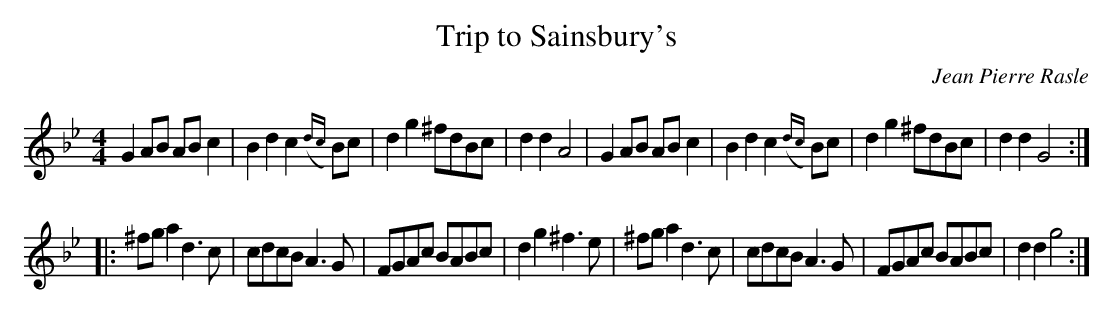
X:1
T:Trip to Sainsbury's
M:4/4
L:1/8
C:Jean Pierre Rasle
K:Gm
G2 AB AB c2 | B2 d2 c2 ({dc}B)c | d2 g2 ^fdBc | d2 d2 A4 |\
G2 AB AB c2 | B2 d2 c2 ({dc}B)c | d2 g2 ^fdBc | d2 d2 G4 :|
|: ^fg a2 d3 c | cdcB A3G | FGAc BABc | d2 g2 ^f3 e |\
^fg a2 d3 c | cdcB A3 G | FGAc BABc | d2 d2 g4 :|
